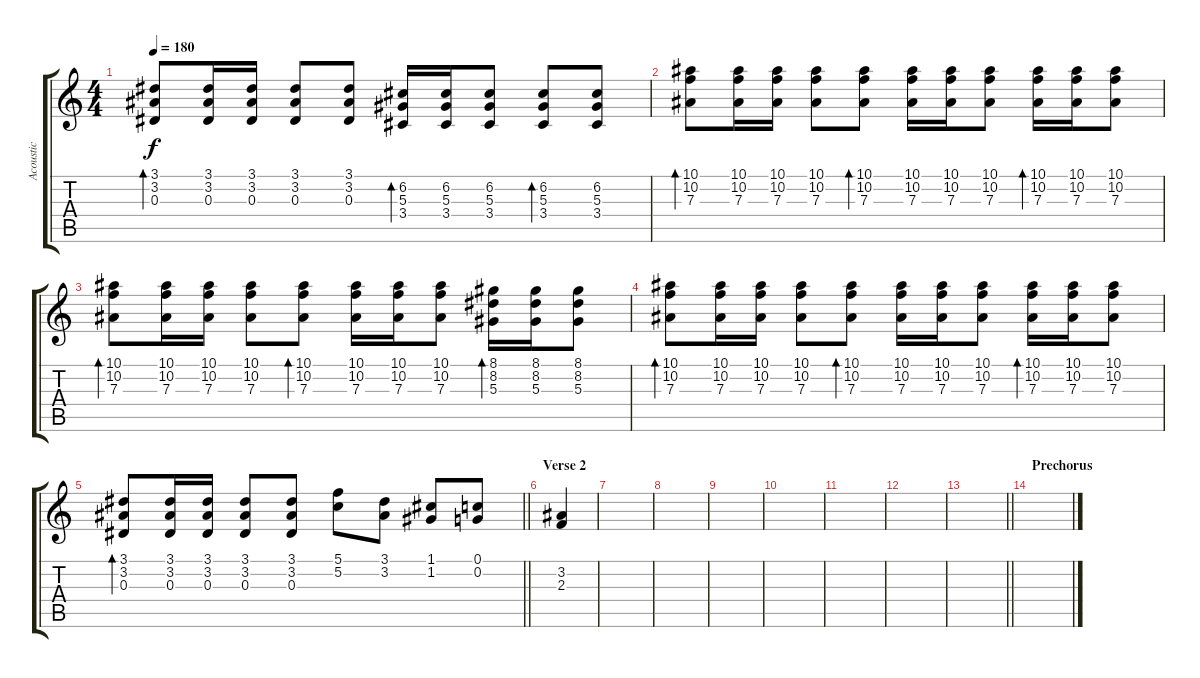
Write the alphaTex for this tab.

\track ("Acoustic" "Acoustic") {instrument acousticguitarsteel}
\staff {score tabs}
\tuning (C4 G3 Eb3 Bb2 F2 C2) {hide}
\ts (4 4)
\tempo 180
\clef g2
\ks c
(3.1 3.2 0.3).8{bd 240 dy f} (3.1 3.2 0.3).16 (3.1 3.2 0.3).16 (3.1 3.2 0.3).8 (3.1 3.2 0.3).8 (6.2 5.3 3.4).16{bd 120} (6.2 5.3 3.4).16 (6.2 5.3 3.4).8 (6.2 5.3 3.4).8{bd 240} (6.2 5.3 3.4).8 |
(10.1 10.2 7.3).8{bd 240} (10.1 10.2 7.3).16 (10.1 10.2 7.3).16 (10.1 10.2 7.3).8 (10.1 10.2 7.3).8{bd 240} (10.1 10.2 7.3).16 (10.1 10.2 7.3).16 (10.1 10.2 7.3).8 (10.1 10.2 7.3).16{bd 120} (10.1 10.2 7.3).16 (10.1 10.2 7.3).8 |
(10.1 10.2 7.3).8{bd 240} (10.1 10.2 7.3).16 (10.1 10.2 7.3).16 (10.1 10.2 7.3).8 (10.1 10.2 7.3).8{bd 240} (10.1 10.2 7.3).16 (10.1 10.2 7.3).16 (10.1 10.2 7.3).8 (8.1 8.2 5.3).16{bd 120} (8.1 8.2 5.3).16 (8.1 8.2 5.3).8 |
(10.1 10.2 7.3).8{bd 240} (10.1 10.2 7.3).16 (10.1 10.2 7.3).16 (10.1 10.2 7.3).8 (10.1 10.2 7.3).8{bd 240} (10.1 10.2 7.3).16 (10.1 10.2 7.3).16 (10.1 10.2 7.3).8 (10.1 10.2 7.3).16{bd 120} (10.1 10.2 7.3).16 (10.1 10.2 7.3).8 |
\barLineRight lightlight
(3.1 3.2 0.3).8{bd 240} (3.1 3.2 0.3).16 (3.1 3.2 0.3).16 (3.1 3.2 0.3).8 (3.1 3.2 0.3).8 (5.1 5.2).8 (3.1 3.2).8 (1.1 1.2).8 (0.1 0.2).8 |
\section ("" "Verse 2")
(3.2 2.3).4 |
|
|
|
|
|
|
\barLineRight lightlight
|
\section ("" "Prechorus")
